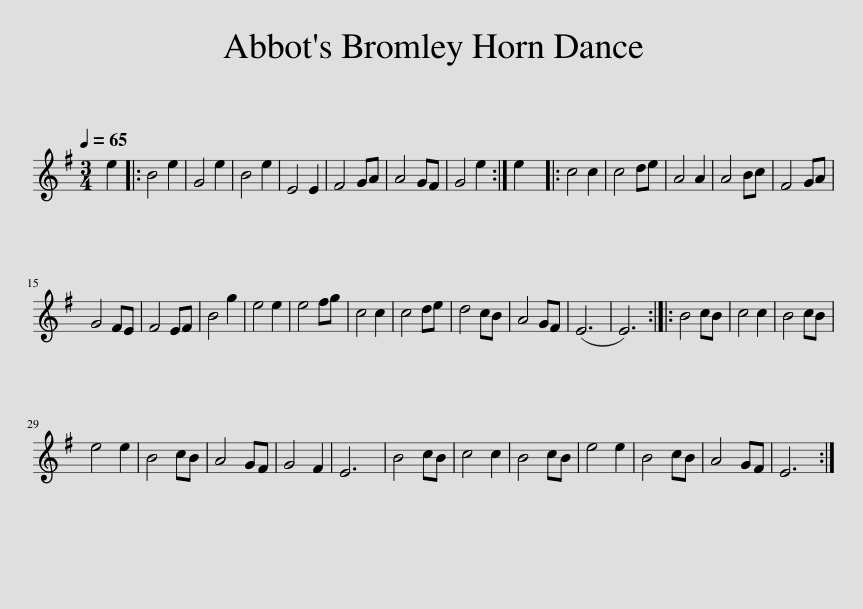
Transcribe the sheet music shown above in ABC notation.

X:1
L:1/8
Q:1/4=65
M:3/4
I:linebreak $
K:Emin
V:1 treble
V:1
 e2 |: B4 e2 | G4 e2 | B4 e2 | E4 E2 | %5
 F4 GA | A4 GF | G4 e2 :| e2 |: c4 c2 | %10
 c4 de | A4 A2 | A4 Bc | F4 GA |$ G4 FE | %15
 F4 EF | B4 g2 | e4 e2 | e4 fg | c4 c2 | %20
 c4 de | d4 cB | A4 GF | (E6 | E6) :: %25
 B4 cB | c4 c2 | B4 cB |$ e4 e2 | B4 cB | %30
 A4 GF | G4 F2 | E6 | B4 cB | c4 c2 | %35
 B4 cB | e4 e2 | B4 cB | A4 GF | E6 :| %40
